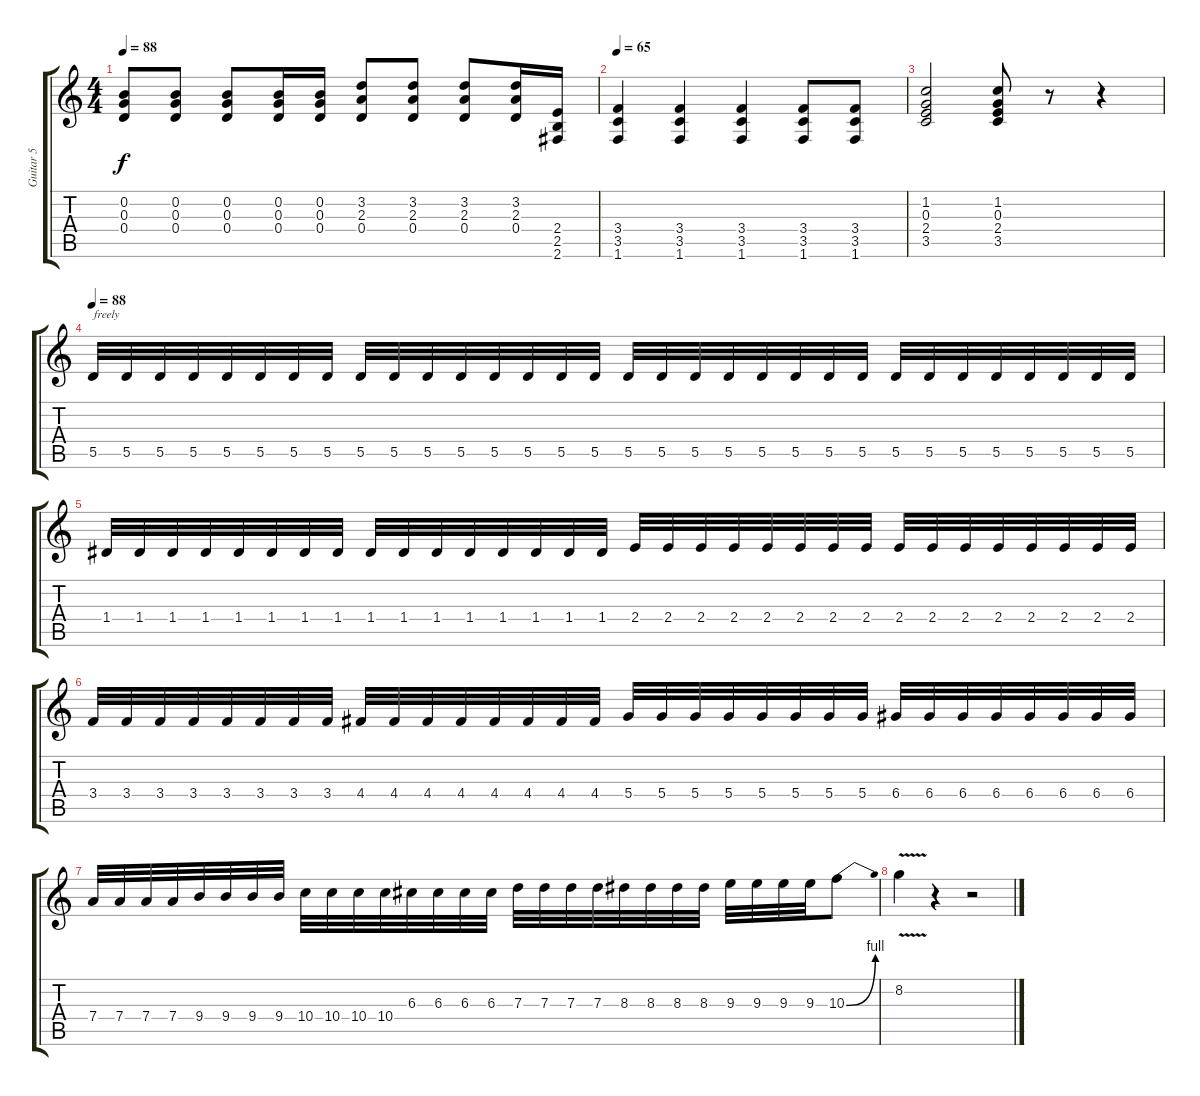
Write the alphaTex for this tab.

\track ("Guitar 5" "Guitar 5") {instrument distortionguitar}
\staff {score tabs}
\tuning (E4 B3 G3 D3 A2 E2) {hide}
\ts (4 4)
\tempo 88
\clef g2
\ks c
(0.2 0.3 0.4).8{dy f} (0.2 0.3 0.4).8 (0.2 0.3 0.4).8 (0.2 0.3 0.4).16 (0.2 0.3 0.4).16 (3.2 2.3 0.4).8 (3.2 2.3 0.4).8 (3.2 2.3 0.4).8 (3.2 2.3 0.4).16 (2.4 2.5 2.6).16 |
\tempo 65
(3.4 3.5 1.6).4 (3.4 3.5 1.6).4 (3.4 3.5 1.6).4 (3.4 3.5 1.6).8 (3.4 3.5 1.6).8 |
(1.2 0.3 2.4 3.5).2 (1.2 0.3 2.4 3.5).8 r.8 r.4 |
\tempo 88
5.5.32{txt "freely"} 5.5.32 5.5.32 5.5.32 5.5.32 5.5.32 5.5.32 5.5.32 5.5.32 5.5.32 5.5.32 5.5.32 5.5.32 5.5.32 5.5.32 5.5.32 5.5.32 5.5.32 5.5.32 5.5.32 5.5.32 5.5.32 5.5.32 5.5.32 5.5.32 5.5.32 5.5.32 5.5.32 5.5.32 5.5.32 5.5.32 5.5.32 |
1.4.32 1.4.32 1.4.32 1.4.32 1.4.32 1.4.32 1.4.32 1.4.32 1.4.32 1.4.32 1.4.32 1.4.32 1.4.32 1.4.32 1.4.32 1.4.32 2.4.32 2.4.32 2.4.32 2.4.32 2.4.32 2.4.32 2.4.32 2.4.32 2.4.32 2.4.32 2.4.32 2.4.32 2.4.32 2.4.32 2.4.32 2.4.32 |
3.4.32 3.4.32 3.4.32 3.4.32 3.4.32 3.4.32 3.4.32 3.4.32 4.4.32 4.4.32 4.4.32 4.4.32 4.4.32 4.4.32 4.4.32 4.4.32 5.4.32 5.4.32 5.4.32 5.4.32 5.4.32 5.4.32 5.4.32 5.4.32 6.4.32 6.4.32 6.4.32 6.4.32 6.4.32 6.4.32 6.4.32 6.4.32 |
7.4.32 7.4.32 7.4.32 7.4.32 9.4.32 9.4.32 9.4.32 9.4.32 10.4.32 10.4.32 10.4.32 10.4.32 6.3.32 6.3.32 6.3.32 6.3.32 7.3.32 7.3.32 7.3.32 7.3.32 8.3.32 8.3.32 8.3.32 8.3.32 9.3.32 9.3.32 9.3.32 9.3.32 10.3{be (bend 0 0 60 4)}.8 |
8.2{v}.4 r.4 r.2
